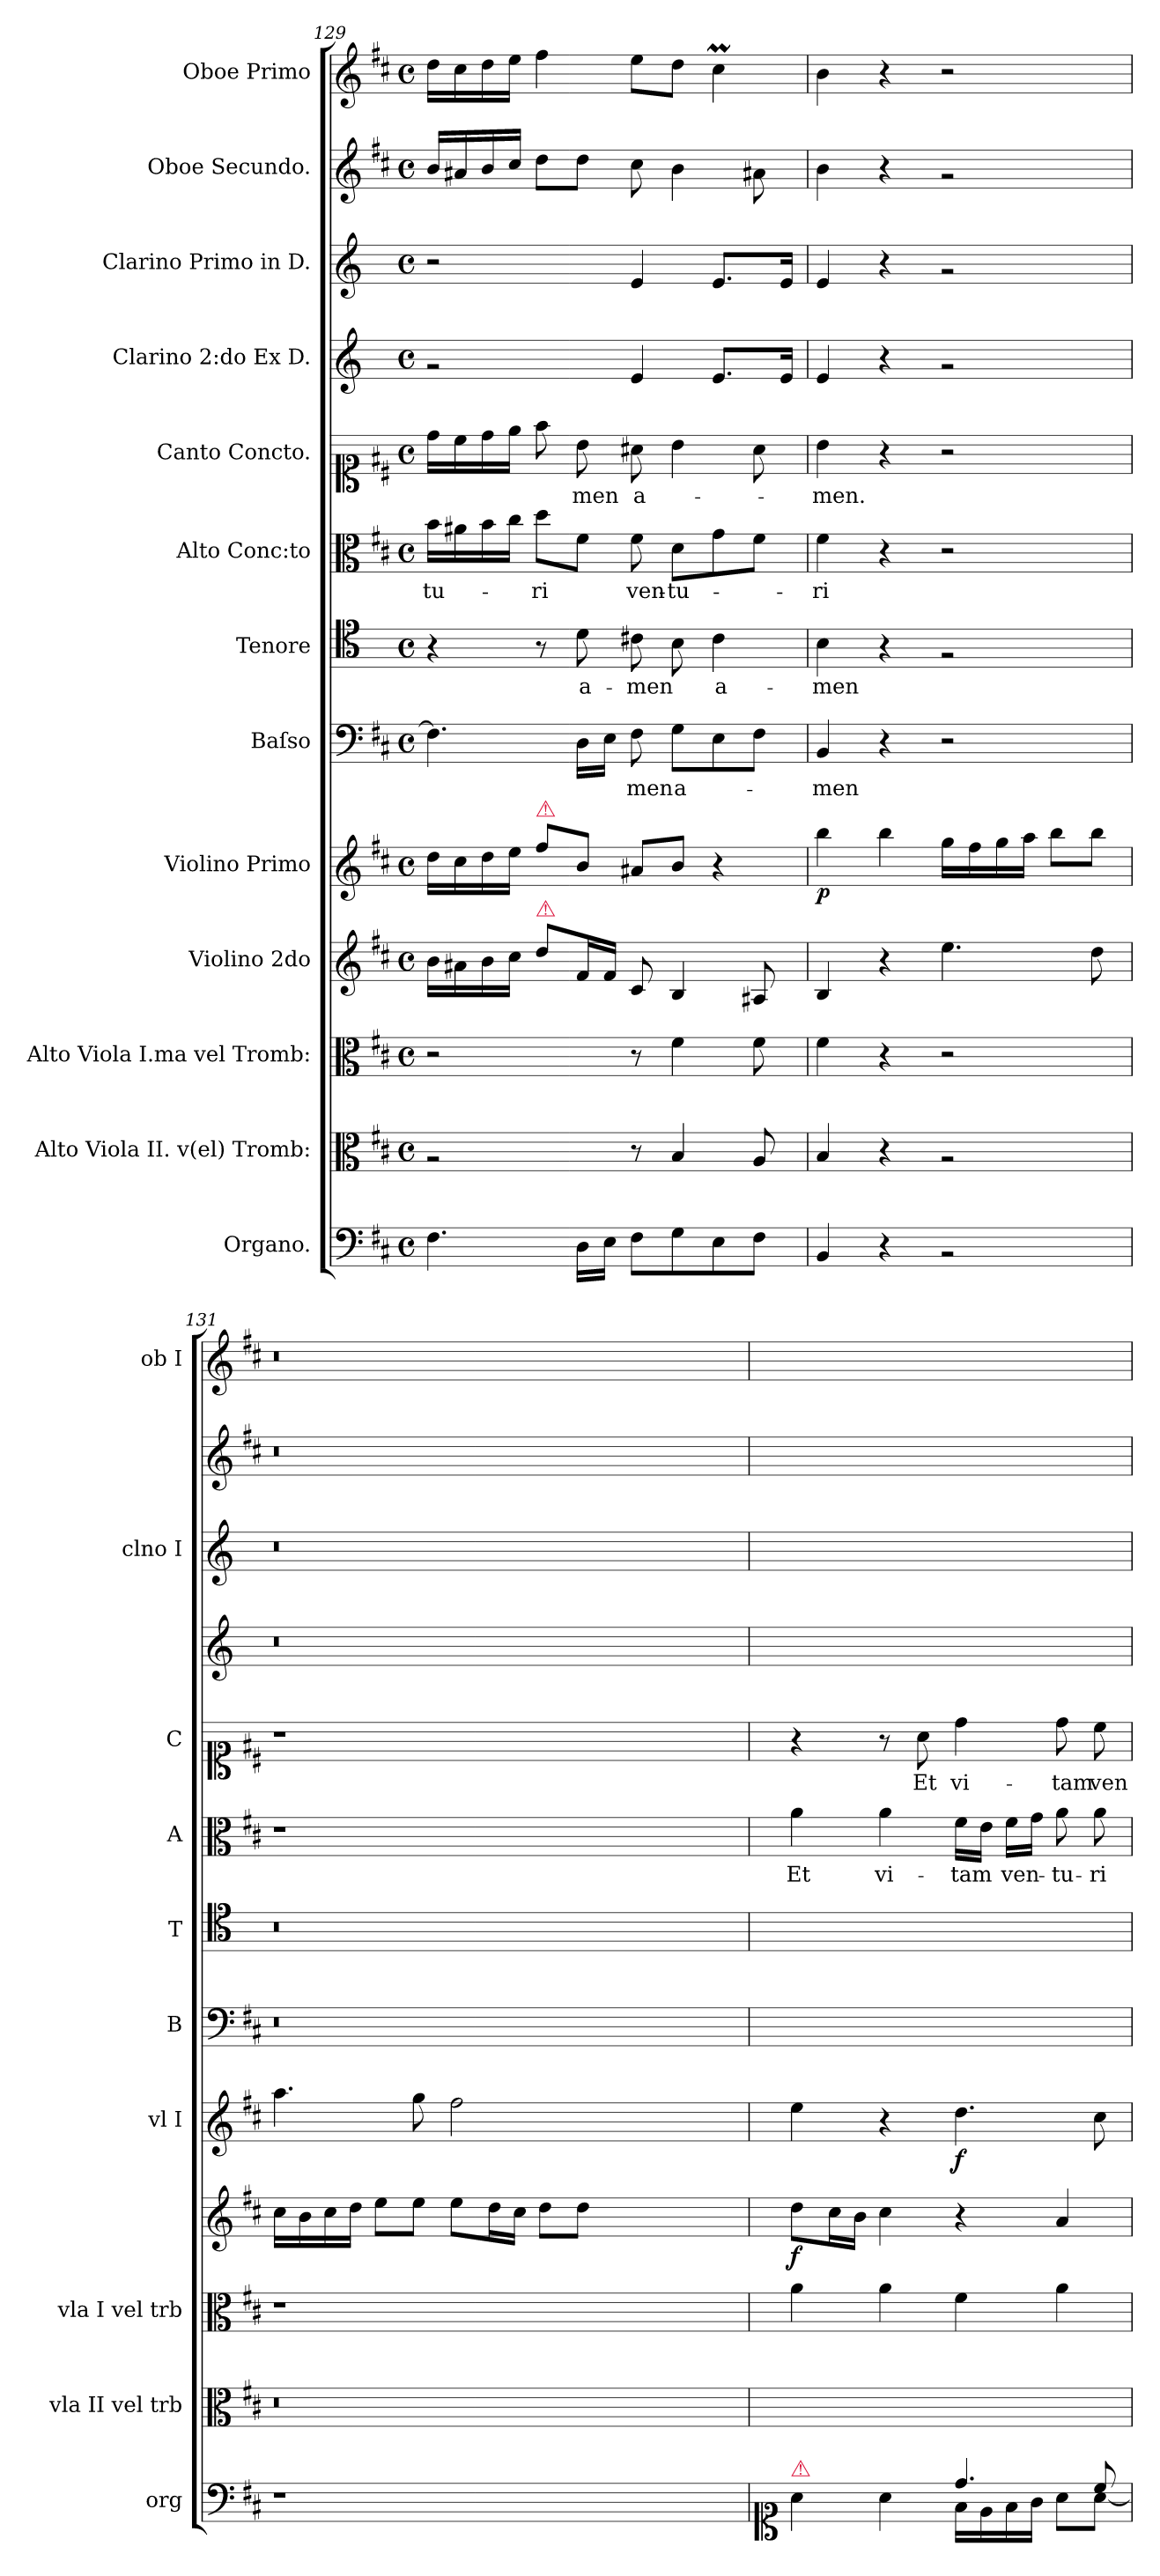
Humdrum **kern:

**kern	**kern	**kern	**kern	**dynam	**kern	**dynam	**kern	**text	**kern	**text	**kern	**text	**kern	**text	**kern	**kern	**kern	**kern
*part13	*part12	*part11	*part10	*part10	*part9	*part9	*part8	*part8	*part7	*part7	*part6	*part6	*part5	*part5	*part4	*part3	*part2	*part1
*staff13	*staff12	*staff11	*staff10	*staff10	*staff9	*staff9	*staff8	*staff8	*staff7	*staff7	*staff6	*staff6	*staff5	*staff5	*staff4	*staff3	*staff2	*staff1
*I"Organo.	*I"Alto Viola II. v(el) Tromb:	*I"Alto Viola I.ma vel Tromb:	*I"Violino 2do	*	*I"Violino Primo	*	*I"Baſso	*	*I"Tenore	*	*I"Alto Conc:to	*	*I"Canto Concto.	*	*I"Clarino 2:do Ex D.	*I"Clarino Primo in D.	*I"Oboe Secundo.	*I"Oboe Primo
*I'org	*I'vla II vel trb	*I'vla I vel trb	*	*	*I'vl I	*	*I'B	*	*I'T	*	*I'A	*	*I'C	*	*	*I'clno I	*	*I'ob I
*clefF4	*clefC3	*clefC3	*clefG2	*	*clefG2	*	*clefF4	*	*clefC4	*	*clefC3	*	*clefC1	*	*clefG2	*clefG2	*clefG2	*clefG2
*	*	*	*	*	*	*	*	*	*	*	*	*	*	*	*ITrd-1c-2	*ITrd-1c-2	*	*
*k[f#c#]	*k[f#c#]	*k[f#c#]	*k[f#c#]	*	*k[f#c#]	*	*k[f#c#]	*	*k[]	*	*k[f#c#]	*	*k[f#c#]	*	*k[f#c#]	*k[f#c#]	*k[f#c#]	*k[f#c#]
*M4/4	*M4/4	*M4/4	*M4/4	*	*M4/4	*	*M4/4	*	*M4/4	*	*M4/4	*	*M4/4	*	*M4/4	*M4/4	*M4/4	*M4/4
*met(c)	*met(c)	*met(c)	*met(c)	*	*met(c)	*	*met(c)	*	*met(c)	*	*met(c)	*	*met(c)	*	*met(c)	*met(c)	*met(c)	*met(c)
=129	=129	=129	=129	=129	=129	=129	=129	=129	=129	=129	=129	=129	=129	=129	=129	=129	=129	=129
4.F#\	2rA	2r	16b\LL	.	16dd\LL	.	4.F#\]	.	4r	.	16b\LL	-tu-	16dd\LL	.	2rg	2r	16b/LL	16dd\LL
.	.	.	16a#X\	.	16cc#\	.	.	.	.	.	16a#X\	.	16cc#\	.	.	.	16a#X/	16cc#\
.	.	.	16b\	.	16dd\	.	.	.	.	.	16b\	.	16dd\	.	.	.	16b/	16dd\
.	.	.	16cc#\JJ	.	16ee\JJ	.	.	.	.	.	16cc#\JJ	.	16ee\JJ	.	.	.	16cc#/JJ	16ee\JJ
!	!	!	!	!	!LO:TX:a:color=crimson:t=⚠	!	!	!	!	!	!	!	!	!	!	!	!	!
!	!	!	!LO:TX:a:color=crimson:t=⚠	!	!	!	!	!	!	!	!	!	!	!	!	!	!	!
.	.	.	8dd\L	.	8ff#\L	.	.	.	8r	.	8dd\L	-ri	8ff#\	.	.	.	8dd\L	4ff#\
16D\LL	.	.	16f#/L	.	8b/J	.	16D\LL	.	8d\	a-	8f#\J	.	8b\	-men	.	.	8dd\J	.
16E\JJ	.	.	16f#/JJ	.	.	.	16E\JJ	.	.	.	.	.	.	.	.	.	.	.
8F#\L	8r	8r	8c#/	.	8a#X/L	.	8F#\	-men	8c#\	-men	8f#\	ven-	8a#X\	a-	4f#/	4f#/	8cc#\	8ee\L
8G\	4B/	4f#\	4B/	.	8b/J	.	8G\L	a-	8B\	.	8d\L	-tu-	4b\	.	.	.	4b\	8dd\J
8E\	.	.	.	.	4r	.	8E\	.	4c#\	a-	8g\	.	.	.	8.f#/L	8.f#/L	.	4cc#m\
8F#\J	8A/	8f#\	8A#X/	.	.	.	8F#\J	.	.	.	8f#\J	.	8a#\	.	.	.	8a#X\	.
.	.	.	.	.	.	.	.	.	.	.	.	.	.	.	16f#/Jk	16f#/Jk	.	.
=130	=130	=130	=130	=130	=130	=130	=130	=130	=130	=130	=130	=130	=130	=130	=130	=130	=130	=130
!	!	!	!	!	!	!LO:DY:b	!	!	!	!	!	!	!	!	!	!	!	!
4BB/	4B/	4f#\	4B/	.	4bb\	p	4BB/	-men	4B\	-men	4f#\	-ri	4b\	-men.	4f#/	4f#/	4b\	4b\
4r	4r	4r	4r	.	4bb\	.	4r	.	4r	.	4r	.	4r	.	4r	4r	4r	4r
2rBB	2rA	2r	4.ee\	po	16gg\LL	.	2r	.	2rF	.	2r	.	2r	.	2rg	2rg	2rg	2r
.	.	.	.	.	16ff#\	.	.	.	.	.	.	.	.	.	.	.	.	.
.	.	.	.	.	16gg\	.	.	.	.	.	.	.	.	.	.	.	.	.
.	.	.	.	.	16aa\JJ	.	.	.	.	.	.	.	.	.	.	.	.	.
.	.	.	.	.	8bb\L	.	.	.	.	.	.	.	.	.	.	.	.	.
.	.	.	8dd\	.	8bb\J	.	.	.	.	.	.	.	.	.	.	.	.	.
=131	=131	=131	=131	=131	=131	=131	=131	=131	=131	=131	=131	=131	=131	=131	=131	=131	=131	=131
1r	0r	1r	16cc#\LL	.	4.aa\	.	0r	.	0r	.	1r	.	1r	.	0r	0r	0r	0r
.	.	.	16b\	.	.	.	.	.	.	.	.	.	.	.	.	.	.	.
.	.	.	16cc#\	.	.	.	.	.	.	.	.	.	.	.	.	.	.	.
.	.	.	16dd\JJ	.	.	.	.	.	.	.	.	.	.	.	.	.	.	.
.	.	.	8ee\L	.	.	.	.	.	.	.	.	.	.	.	.	.	.	.
.	.	.	8ee\J	.	8gg\	.	.	.	.	.	.	.	.	.	.	.	.	.
.	.	.	8ee\L	.	2ff#\	.	.	.	.	.	.	.	.	.	.	.	.	.
.	.	.	16dd\L	.	.	.	.	.	.	.	.	.	.	.	.	.	.	.
.	.	.	16cc#\JJ	.	.	.	.	.	.	.	.	.	.	.	.	.	.	.
.	.	.	8dd\L	.	.	.	.	.	.	.	.	.	.	.	.	.	.	.
.	.	.	8dd\J	.	.	.	.	.	.	.	.	.	.	.	.	.	.	.
1ryy	.	1ryy	1ryy	.	1ryy	.	.	.	.	.	1ryy	.	1ryy	.	.	.	.	.
=132	=132	=132	=132	=132	=132	=132	=132	=132	=132	=132	=132	=132	=132	=132	=132	=132	=132	=132
*clefC1	*	*	*	*	*	*	*	*	*	*	*	*	*	*	*	*	*	*
*^	*	*	*	*	*	*	*	*	*	*	*	*	*	*	*	*	*	*
!LO:TX:a:color=crimson:t=⚠	!	!	!	!	!	!	!	!	!	!	!	!	!	!	!	!	!	!	!
4a\	2ryy	1ryy	4a\	8dd\L	f	4ee\	.	1ryy	.	1ryy	.	4a\	Et	4r	.	1ryy	1ryy	1ryy	1ryy
.	.	.	.	16cc#\L	.	.	.	.	.	.	.	.	.	.	.	.	.	.	.
.	.	.	.	16b\JJ	.	.	.	.	.	.	.	.	.	.	.	.	.	.	.
4a\	.	.	4a\	4cc#\	.	4r	.	.	.	.	.	4a\	vi-	8r	.	.	.	.	.
.	.	.	.	.	.	.	.	.	.	.	.	.	.	8a\	Et	.	.	.	.
!	!	!	!	!	!	!	!LO:DY:b	!	!	!	!	!	!	!	!	!	!	!	!
4.dd/	16f#\LL	.	4f#\	4r	.	4.dd\	f	.	.	.	.	16f#\LL	-tam	4dd\	vi-	.	.	.	.
.	16e\	.	.	.	.	.	.	.	.	.	.	16e\JJ	.	.	.	.	.	.	.
.	16f#\	.	.	.	.	.	.	.	.	.	.	16f#\LL	ven-	.	.	.	.	.	.
.	16g\JJ	.	.	.	.	.	.	.	.	.	.	16g\JJ	.	.	.	.	.	.	.
.	8a\L	.	4a\	4a/	.	.	.	.	.	.	.	8a\	-tu-	8dd\	-tam	.	.	.	.
8cc#/	[8a\J	.	.	.	.	8cc#\	.	.	.	.	.	8a\	-ri	8cc#\	ven-	.	.	.	.
*v	*v	*	*	*	*	*	*	*	*	*	*	*	*	*	*	*	*	*	*
=	=	=	=	=	=	=	=	=	=	=	=	=	=	=	=	=	=	=
*-	*-	*-	*-	*-	*-	*-	*-	*-	*-	*-	*-	*-	*-	*-	*-	*-	*-	*-
